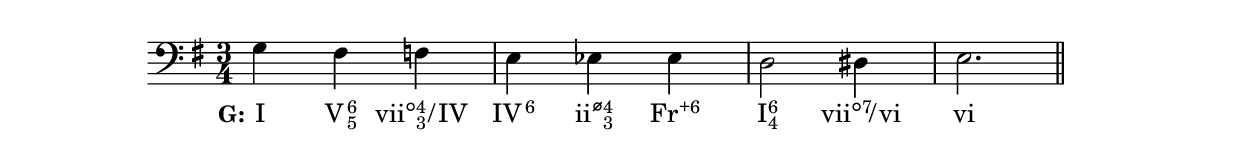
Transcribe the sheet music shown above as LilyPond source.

\version "2.18"

\version "2.18"

%%%%%%%%%%%%%%%%%%%%%%%%%%%%%%%%%%%%%%%%%%%%%%%%%%%%%%%%%%%%%%%%%%%%%%%%%%%%%%%%
%% A function to create Roman numerals for harmonic analysis.
%%
%% Syntax: \markup \rN { ...list of symbols... }
%%
%% List symbols in this order (as needed): Roman numeral (or note-name),
%% quality, inversion figures from top to bottom, "/" (if a secondary
%% function), Roman numeral (or note-name).  Usually, you can skip unnecessary
%% items, though a spacer may be needed in some cases.  Use "" instead of the
%% initial symbol to start with the quality or inversion, for example.  Elements
%% must be separated by whitespace.
%%
%% Notenames are represented by their English LilyPond names.  In addition, you
%% may capitalize the name for a capitalized notename.
%%
%% Preceding a string representing a Roman numeral with English alterations
%% (f, flat, s, sharp, ff, flatflat, ss, x, sharpsharp, natural)
%% will attach accidentals, for example, "fVII" -> flat VII; "sharpvi" -> sharp vi.
%% You may precede inversion numbers with alterations, though "+" is not
%% presently supported.
%%
%% Qualities: use "o" for diminished, "h" for half-diminished, "+" for augmented,
%% and "f" for flat.  Other indications are possible such as combinations of "M"
%% and "m" (M, m, MM7, Mm, mm, Mmm9, etc.); add, add6, etc.
%%
%% To scale all numerals: \override  LyricText #'font-size = #2
%% or \override  TextScript #'font-size = #2
%% To scale individual numerals: \markup \override #'(font-size . 2) \rN { ... }
%%%%%%%%%%%%%%%%%%%%%%%%%%%%%%%%%%%%%%%%%%%%%%%%%%%%%%%%%%%%%%%%%%%%%%%%%%%%%%%%


%%%%%%%%%%%%%%%%%%%%%%%%%%%%%%%% THE APPROACH %%%%%%%%%%%%%%%%%%%%%%%%%%%%%%

%% In our approach, a Roman numeral consists of

%% 1. A "base".  OPTIONAL. This may be a Roman numeral (some combination of I, i, V,
%% and v, unenforced); a notename; or some other string.  Roman numerals may be
%% preceded by an accidental, and a notename may be followed by one.

%% 2. a quality indicator.  OPTIONAL.  Eventually, this will simply be something to
%% set as a superscript following the base, whether or not it is actually a
%% indicator of quality.

%% 3. A single inversion number, or more than one, to be set as a column.  OPTIONAL.
%% An initial accidental is supported.  (This will be extended to "anything you want
%% to appear in a column after the quality indicator.")

%% 4. "/" followed by a "secondary base" for indicating tonicization.  OPTIONAL.
%% As with 1. this may a Roman numeral or notename, and may include an accidental.

%% The input syntax is chosen to be friendly to the user rather than the computer.
%% In particular, the user usually need only type the symbols needed when
%% reading the analytical symbol aloud.  This is not perfect: spacers
%% may be necessary for omissions.  Additionally, we try to interpret symbols
%% without requiring extra semantic indicators: i.e., figure out whether a string
%% represents a Roman numeral or a notename without the user adding an extra sign.
%% In the future, indicators might prove necessary to resolve ambiguity: along with
%% a flag to distinguish Roman numeral from notename, braces to enclose inversion
%% figures may be useful.

%%%%%%%%%%%%%%%%%%%%%%%%%%%%%%%% INPUT FORMATTING %%%%%%%%%%%%%%%%%%%%%%%%%%%%%%

%% The user's input is available as a list of strings.  Here we convert this
%% list into lists which describe the input more completely.

%% The command \rN uses split-list first to break the input list into a nested
%% list divided by "/" in order to account for secondary functions: ((vii o 4 3) (/ ii))

%% It then splits the first part of this list into a nested list separating
%% the base-and-quality (as a unit) from inversion figures: ((vii o) (4 3))

%% The base-and-quality/quality list is then broken up: ((vii) (o) (4 3))

#(define (split-list symbols splitter-list)
   "Split a list of strings by a splitter which is a member of a list of
potential splitters.  The splitter may be alone or part of a string.
input is split into
@code{(( ...strings up to splitter... ) ( ...strings beginning with splitter... ))}
This function is Used to split notation for secondary chords and to isolate
inversion numbers."
   (let loop ((sym symbols) (result '()))
     (cond
      ((or (null? sym)
           (find (lambda (y) (string-contains (car sym) y)) splitter-list))
       (list (reverse result) sym))
      (else (loop (cdr sym) (cons (car sym) result))))))

#(define numbers '("2" "3" "4" "5" "6" "7" "8" "9" "11" "13"))

#(define qualities
   ;; only to allow omission of base when quality is alone
   ;; TODO--combinations of M and m, add, ADD . . .
   '("o" "+" "h"))

#(define (base-and-quality arg)
   (let ((len (length arg)))
     (cond
      ((= 0 len) '(() ()))
      ((= 1 len)
       (if (find (lambda (y) (string= (car arg) y)) qualities)
           (list '() (list (car arg)))
           (list (list (car arg)) '()))) ;; TODO figure out which is given
      ((= 2 len) (list (list (car arg)) (cdr arg))))))

#(define (base-quality-inversion symbols)
   ;; given (vii o 4 3) --> ((vii o) (4 3)) --> ((vii) (o) (4 3))
   ;; (4 3) --> (() (4 3)) --> (() () (4 3))
   ;; () --> (() ()) --> (() () ())
   (let* ((split-by-numbers (split-list symbols numbers))
          (b-and-q (base-and-quality (car split-by-numbers))))
     (append b-and-q (cdr split-by-numbers))))

%%%%%%%%%%%%%%%%%%%%%%%%%%%% NOTE NAMES / ACCIDENTALS %%%%%%%%%%%%%%%%%%%%%%%%%%

%% Formatting the input into interpretable lists continues here.  We are now
%% concerned with distinguishing Roman numerals from notenames, and with representing
%% the presence and position of accidentals.

%% If a string belongs to the list of possible English notenames, we assume that
%% it is a notename.  The notename will be typeset as uppercase or lowercase depending
%% on the capitalization of the input string.

%% If a string is not a notename, we look for an alteration prefix, never a suffix.

%% The procedure parse-string-with-accidental breaks a string into a list representing
%% initial/terminal alterations and what is left.

%% Notenames and names of accidentals are based on English names.  Other
%% languages may be used by adding variables modeled after english-notenames and
%% english-alterations, and changing the definitions of notenames and alterations to
%% point to these new variables.

#(define english-notenames
   (map (lambda (p) (symbol->string (car p)))
     (assoc-get 'english language-pitch-names)))

#(define notenames english-notenames)

#(define (notename? str)
   (let ((lowercased (format #f "~(~a~)" str)))
     (list? (member lowercased notenames))))

%% Groupings sharing an initial character are arranged in descending length so there
%% is no need to search for longest match in parse-string-with-accidental.
#(define english-alterations
   '("flatflat" "flat" "ff" "f"
      "sharpsharp" "sharp" "ss" "s" "x"
      "natural" "n"))

#(define alterations english-alterations)

#(define (parse-notename str)
   "Given a notename, return a list consisting of the general name followed by
the alteration or @code{#f} if none."
   (let* ((first-char (string-take str 1))
          (all-but-first (string-drop str 1))
          (all-but-first (if (string-prefix? "-" all-but-first)
                             (string-drop all-but-first 1)
                             all-but-first))
          (all-but-first (if (string-null? all-but-first) #f all-but-first)))
     (list first-char all-but-first)))

#(define (parse-string-with-accidental str)
   "Given @var{str}, return a list in this format: (initial-accidental?
notename-or-figure-or-RN terminal-accidental?) If an accidental is found, include
its string, otherwise @code{#t}."
   (if (not (string-null? str))
       (if (notename? str)
           (cons #f (parse-notename str))
           ;; Is it a Roman numeral or figure preceded by an accidental?
           (let* ((accidental-prefix
                   (find (lambda (s) (string-prefix? s str)) alterations))
                  (rest (if accidental-prefix
                            (string-drop str (string-length accidental-prefix))
                            str)))
             (list accidental-prefix rest #f)))))
%{
#(define (inversion? str)
   "Check to see if a string contains a digit.  If so, it is an inversion figure."
   (not (char-set=
         char-set:empty
         (char-set-intersection (string->char-set str) char-set:digit))))
%}

%% We need to add extra space after certain characters in the default LilyPond
%% font to avoid overlaps with characters that follow.  Several of these kernings
%% don't seem to be necessary anymore, and have been commented out.
#(define (big-char? arg)
   (let ((last-char (string-take-right arg 1)))
     (cond
      ((string= last-char "V") 0.1)
      ((string= last-char "f") 0.2)
      ;((string= last-char "s") 0.2) ; sharp
      ;((string= last-char "x") 0.2) ; double-sharp
      ;((string= last-char "ss") 0.2) ; double-sharp
      (else 0.0))))

%% Create accidentals with appropriate vertical positioning.
#(define make-accidental-markup
   `(("f" . ,(make-general-align-markup Y DOWN (make-flat-markup)))
     ("flat" . ,(make-general-align-markup Y DOWN (make-flat-markup)))
     ("ff" . ,(make-general-align-markup Y DOWN (make-doubleflat-markup)))
     ("flatflat" . ,(make-general-align-markup Y DOWN (make-doubleflat-markup)))
     ("s" . ,(make-general-align-markup Y -0.6 (make-sharp-markup)))
     ("sharp" . ,(make-general-align-markup Y -0.6 (make-sharp-markup)))
     ("ss" . ,(make-general-align-markup Y DOWN (make-doublesharp-markup)))
     ("x" . ,(make-general-align-markup Y DOWN (make-doublesharp-markup)))
     ("sharpsharp" . ,(make-general-align-markup Y DOWN (make-doublesharp-markup)))
     ("n" . ,(make-general-align-markup Y -0.6 (make-natural-markup)))
     ("natural" . ,(make-general-align-markup Y -0.6 (make-natural-markup)))))

%%%%%%%%%%%%%%%%%%%%%%%%%%%%%%%%%% BASE MARKUP %%%%%%%%%%%%%%%%%%%%%%%%%%%%%%%%%

#(define (make-base-markup base scaling-factor)
   (let* ((base-list (parse-string-with-accidental base))
          (init-acc (first base-list))
          (end-acc (last base-list)))
     (cond
      (init-acc
       (make-concat-markup
        (list (make-fontsize-markup -3
                (assoc-ref make-accidental-markup init-acc))
          (make-hspace-markup (* 0.2 scaling-factor))
          (second base-list))))
      (end-acc
       (make-concat-markup
        (list (second base-list)
          (make-hspace-markup (* scaling-factor (big-char? (second base-list))))
          (make-hspace-markup (* scaling-factor 0.2))
          (make-fontsize-markup -3
            (assoc-ref make-accidental-markup end-acc)))))
      (else
       (make-concat-markup
        (list base
          (make-hspace-markup (* scaling-factor
                                (big-char? base)))))))))

%%%%%%%%%%%%%%%%%%%%%%%%%%%%%%%%%%% QUALITY %%%%%%%%%%%%%%%%%%%%%%%%%%%%%%%%%%%%

#(define (dim size)
   "Create circle markup for diminished quality."
   (let* ((scaling-factor (magstep size))
          (r (* 0.3 scaling-factor))
          (th (* 0.1 scaling-factor)))
     (make-translate-markup
      (cons r r)
      (make-draw-circle-markup r th #f))))

#(define (half-dim size)
   "Create slashed circle markup for half-diminished quality."
   (let* ((scaling-factor (magstep size))
          (x (* scaling-factor 0.35))
          (y (* scaling-factor 0.35))
          (r (* scaling-factor 0.3))
          (th (* scaling-factor 0.1)))
     (make-translate-markup
      (cons x y)
      (make-combine-markup
       (make-draw-circle-markup r th #f)
       (make-override-markup `(thickness . ,scaling-factor)
         (make-combine-markup
          (make-draw-line-markup (cons (- x) (- y)))
          (make-draw-line-markup (cons x y))))))))

#(define (aug size)
   "Create cross markup for augmented quality."
   (let* ((scaling-factor (magstep size))
          (x (* scaling-factor 0.35))
          (y (* scaling-factor 0.35)))
     (make-override-markup `(thickness . ,scaling-factor)
       (make-translate-markup (cons x y)
         (make-combine-markup
          (make-combine-markup
           (make-draw-line-markup (cons (- x) 0))
           (make-draw-line-markup (cons 0 (- y))))
          (make-combine-markup
           (make-draw-line-markup (cons x 0))
           (make-draw-line-markup (cons 0 y))))))))

#(define (make-quality-markup quality size offset)
   (cond
    ((string= quality "o") (make-raise-markup (* 1.25 offset) (dim size)))
    ((string= quality "h") (make-raise-markup (* 1.25 offset) (half-dim size)))
    ((string= quality "+") (make-raise-markup (* 1.25 offset) (aug size)))
    ((string= quality "f") (make-raise-markup (* 1.5 offset)
                             (make-fontsize-markup (- size 5)
                               (make-flat-markup))))
    (else (make-raise-markup offset (make-fontsize-markup -3 quality)))))

%%%%%%%%%%%%%%%%%%%%%%%%%%%%%%%% INVERSION %%%%%%%%%%%%%%%%%%%%%%%%%%%%%%%%%%%%%

#(define (hyphen-to-en-dash str)
   (string-regexp-substitute "-" "–" str))

#(define (format-figures figures size)
   (let ((scaling-factor (magstep size))
         (figures (map hyphen-to-en-dash figures)))
     (map (lambda (fig)
            (let* ((figure-list (parse-string-with-accidental fig))
                   (init-acc (car figure-list)))
              (cond
               (init-acc
                (make-concat-markup
                 (list
                  (make-fontsize-markup -3
                    (assoc-ref make-accidental-markup init-acc))
                  (make-hspace-markup (* 0.2 scaling-factor))
                  (markup (second figure-list)))))
               (else (markup fig)))))
       figures)))

#(define (make-inversion-markup figures size offset)
   (let ((formatted-figures (format-figures figures 1)))
     (make-fontsize-markup -3
       (make-override-markup `(baseline-skip . ,(* 1.4 (magstep size)))
         (make-raise-markup offset
           (make-right-column-markup formatted-figures))))))

%%%%%%%%%%%%%%%%%%%%%%%%%%%%%%%% SECONDARY RN %%%%%%%%%%%%%%%%%%%%%%%%%%%%%%%%%%

#(define (make-secondary-markup second-part scaling-factor)
   (make-concat-markup
    (list
     (car second-part)
     (if (string-null? (cadr second-part))
         empty-markup
         (make-concat-markup
          (list
           (make-hspace-markup (* 0.2 scaling-factor))
           (if (car (parse-string-with-accidental (cadr second-part)))
               (make-hspace-markup (* 0.2 scaling-factor))
               empty-markup)
           (make-base-markup (cadr second-part) scaling-factor)))))))

%%%%%%%%%%%%%%%%%%%%%%%%%%%%%%%%% SYNTHESIS %%%%%%%%%%%%%%%%%%%%%%%%%%%%%%%%%%%%

#(define-markup-command (rN layout props symbols) (markup-list?)
   #:properties ((font-size 1))
   (let* ((split (split-list symbols '("/")))
          (first-part (base-quality-inversion (car split)))
          (second-part (cadr split)) ; slash and what follows
          (base (car first-part))
          (quality (cadr first-part))
          (inversion (caddr first-part))
          ;; A multiplier for scaling quantities measured in staff-spaces to
          ;; reflect font-size delta.  Spacing between elements is currently
          ;; controlled by the magstep of the rN font-size.
          (scaling-factor (magstep font-size))
          (base-markup (make-base-markup (car base) scaling-factor))
          ;; height of inversion and quality determined by midline of base
          (dy (* 0.5
                (interval-length
                 (ly:stencil-extent
                  (interpret-markup
                   layout props (if (or (null? base)
                                        (string-null? (car base)))
                                    "/"
                                    base-markup))
                  Y)))))

     (interpret-markup layout props
       (make-concat-markup
        (list
         (if (or (null? base) (string-null? (car base))) ; "" used as spacer
             empty-markup
             (make-concat-markup
              (list
               base-markup
               (make-hspace-markup (* (big-char? (car base)) scaling-factor)))))
         (if (null? quality)
             empty-markup
             (make-concat-markup
              (list
               (make-hspace-markup (* 0.1 scaling-factor))
               (make-quality-markup (car quality) font-size dy))))
         (if (null? inversion)
             empty-markup
             (make-concat-markup
              (list (make-hspace-markup (* 0.1 scaling-factor))
                (make-inversion-markup inversion font-size dy))))
         (if (null? second-part)
             empty-markup
             (make-concat-markup
              (list
               (if (= (length inversion) 1)
                   ;; allows slash to tuck under if single inversion figure
                   (make-hspace-markup (* -0.2 scaling-factor))
                   ;; slightly more space given to slash
                   (make-hspace-markup (* 0.2 scaling-factor)))
               (make-secondary-markup second-part scaling-factor)))))))))

%%%%%%%%%%%%%%%%%%%%%%%%%%%%%%% KEY INDICATIONS %%%%%%%%%%%%%%%%%%%%%%%%%%%%%%%%

#(use-modules (ice-9 regex))

#(define-markup-command (keyIndication layout props arg) (markup?)
   #:properties ((font-size 1))
   (let* ((scaling-factor (magstep font-size))
          (divide-by-spaces (string-match "([^[:space:]]+)([[:space:]]+)$" arg))
          (base (if divide-by-spaces
                    (match:substring divide-by-spaces 1)
                    arg))
          (trailing-spaces (if divide-by-spaces
                               (match:substring divide-by-spaces 2)
                               empty-markup)))
     (interpret-markup layout props
       (make-concat-markup
        (list
         (make-base-markup base scaling-factor)
         (make-hspace-markup (* 0.2 scaling-factor))
         ":"
         trailing-spaces)))))


bassline = \relative c' {
  \clef bass
  \key g \major
  \time 3/4
  g4 fis f
  e es es
  d2 dis4
  e2.
  \bar "||"
}

analysis = \lyricmode {
  \offset StanzaNumber.X-offset #-3
  \set stanza  = #"G:"
  \markup \rN { I }
  \markup \rN { V 6 5 }
  \markup \rN { vii o 4 3 / IV }
  \markup \rN { IV 6 }
  \markup \rN { ii h 4 3 }
  \markup \rN { Fr + 6 }
  \markup \rN { I 6 4 }
  \markup \rN { vii o 7 / vi }
  \markup \rN { vi }
}

\score {
  \new Staff <<
    \new Voice = "bass" { \bassline }
    \new Lyrics \lyricsto "bass" { \analysis }
  >>
  \layout {
    \context {
      \Score
      % to control line spacing
      \override SpacingSpanner.shortest-duration-space = #6
    }
  }
}
